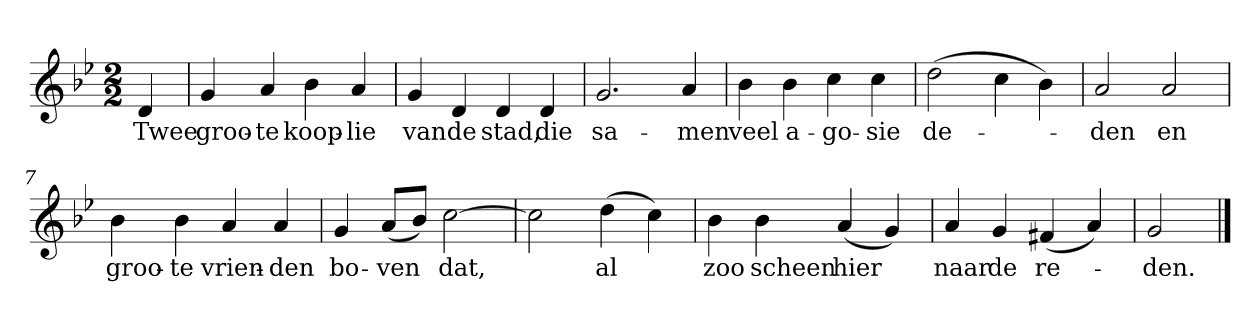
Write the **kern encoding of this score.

**kern	**text
*part1	*part1
*staff1	*staff1
*clefG2	*
*k[b-e-]	*
*g:	*
*M2/2	*
*MM120	*
=	=
4d	Twee
=1	=1
4g	groo-
4a	-te
4b-	koop-
4a	-lie
=2	=2
4g	van
4d	de
4d	stad,
4d	die
=3	=3
2.g	sa-
4a	-men
=4	=4
4b-	veel
4b-	a-
4cc	-go-
4cc	-sie
=5	=5
(2dd	de-
4cc	.
4b-)	.
=6	=6
2a	-den
2a	en
=7	=7
4b-	groo-
4b-	-te
4a	vrien-
4a	-den
=8	=8
4g	bo-
(8a/L	-ven
8b-/J)	.
[2cc	dat,
=9	=9
2cc]	.
(4dd	al
4cc)	.
=10	=10
4b-	zoo
4b-	scheen
(4a	hier
4g)	.
=11	=11
4a	naar
4g	de
(4f#X	re-
4a)	.
=12	=12
2g	-den.
==	==
*-	*-
